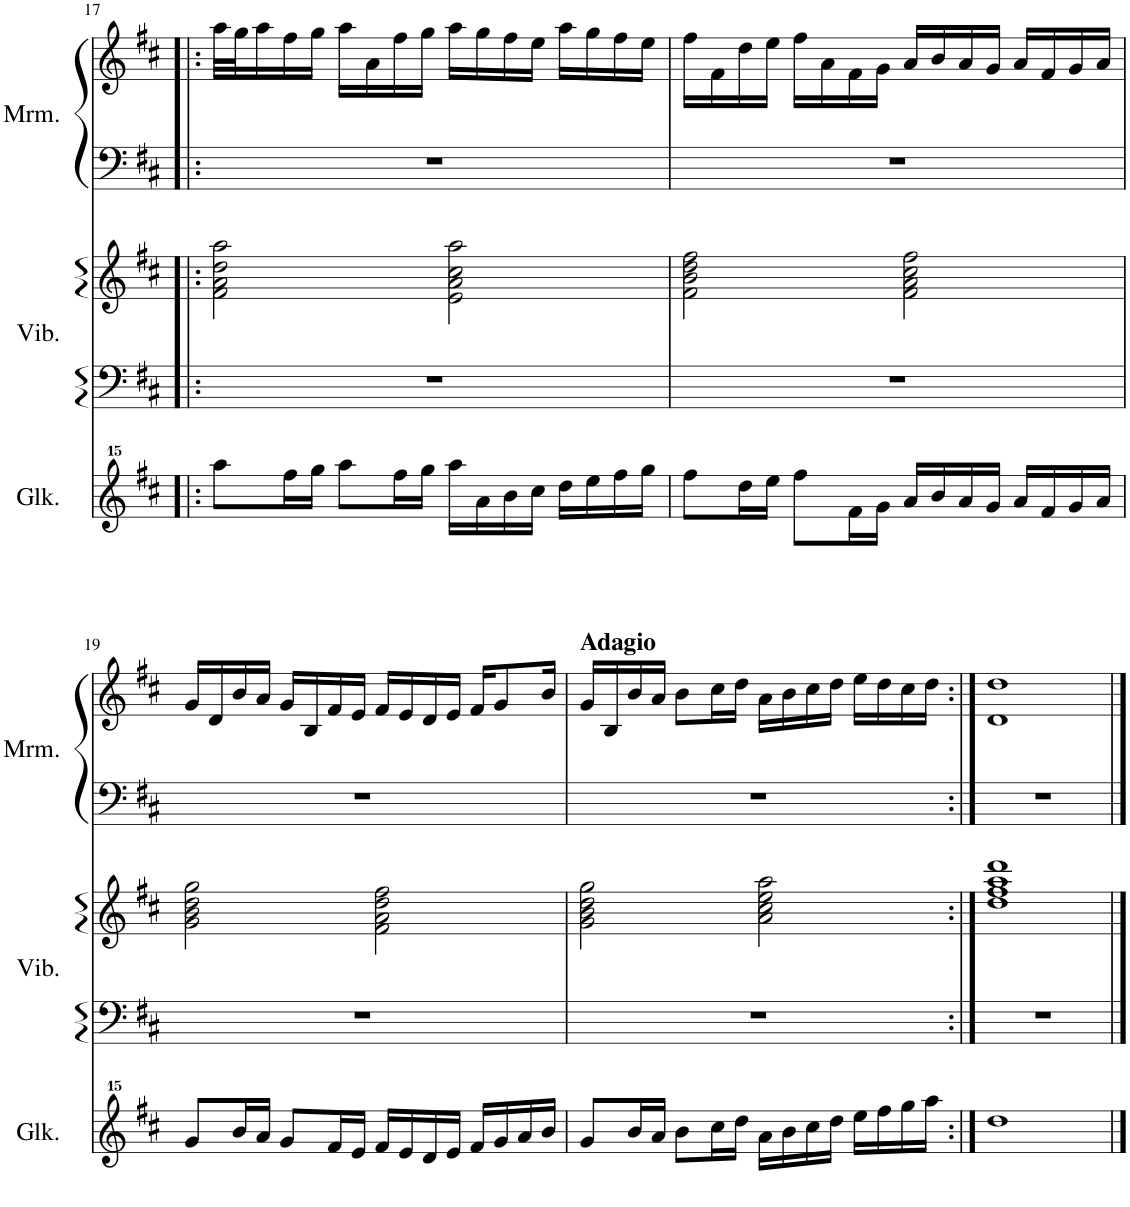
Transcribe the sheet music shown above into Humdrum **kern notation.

**kern	**kern	**kern	**kern	**kern
*part3	*part2	*part2	*part1	*part1
*staff5	*staff4	*staff3	*staff2	*staff1
*I"Glockenspiel	*I"Vibraphone	*	*I"Marimba	*
*I'Glk.	*I'Vib.	*	*I'Mrm.	*
!!LO:PB:g=z
*clefG^^2	*clefF4	*clefG2	*clefF4	*clefG2
*k[f#c#]	*k[f#c#]	*k[f#c#]	*k[f#c#]	*k[f#c#]
*M4/4	*M4/4	*M4/4	*M4/4	*M4/4
=17!|:	=17!|:	=17!|:	=17!|:	=17!|:
8aaaa\L	1r	2f#\ 2a\ 2dd\ 2aa\	1r	32aa\LLL
.	.	.	.	32gg\J
.	.	.	.	16aa\
16ffff#\L	.	.	.	16ff#\
16gggg\JJ	.	.	.	16gg\JJ
8aaaa\L	.	.	.	16aa\LL
.	.	.	.	16a\
16ffff#\L	.	.	.	16ff#\
16gggg\JJ	.	.	.	16gg\JJ
16aaaa\LL	.	2e\ 2a\ 2cc#\ 2aa\	.	16aa\LL
16aaa\	.	.	.	16gg\
16bbb\	.	.	.	16ff#\
16cccc#\JJ	.	.	.	16ee\JJ
16dddd\LL	.	.	.	16aa\LL
16eeee\	.	.	.	16gg\
16ffff#\	.	.	.	16ff#\
16gggg\JJ	.	.	.	16ee\JJ
=18	=18	=18	=18	=18
8ffff#\L	1r	2f#\ 2b\ 2dd\ 2ff#\	1r	16ff#\LL
.	.	.	.	16f#\
16dddd\L	.	.	.	16dd\
16eeee\JJ	.	.	.	16ee\JJ
8ffff#\L	.	.	.	16ff#\LL
.	.	.	.	16a\
16fff#\L	.	.	.	16f#\
16ggg\JJ	.	.	.	16g\JJ
16aaa/LL	.	2f#\ 2a\ 2cc#\ 2ff#\	.	16a/LL
16bbb/	.	.	.	16b/
16aaa/	.	.	.	16a/
16ggg/JJ	.	.	.	16g/JJ
16aaa/LL	.	.	.	16a/LL
16fff#/	.	.	.	16f#/
16ggg/	.	.	.	16g/
16aaa/JJ	.	.	.	16a/JJ
!!LO:LB:g=z
=19	=19	=19	=19	=19
*	*	*	*	*^
8ggg/L	1r	2g\ 2b\ 2dd\ 2gg\	1r	16g/LL	2..ryy
.	.	.	.	16d/	.
16bbb/L	.	.	.	16b/	.
16aaa/JJ	.	.	.	16a/JJ	.
8ggg/L	.	.	.	16g/LL	.
.	.	.	.	16B/	.
16fff#/L	.	.	.	16f#/	.
16eee/JJ	.	.	.	16e/JJ	.
16fff#/LL	.	2f#\ 2a\ 2dd\ 2ff#\	.	16f#/LL	.
16eee/	.	.	.	16e/	.
16ddd/	.	.	.	16d/	.
16eee/JJ	.	.	.	16e/JJ	.
16fff#/LL	.	.	.	16f#/KL	.
16ggg/	.	.	.	8g/	.
16aaa/	.	.	.	.	8ryy
16bbb/JJ	.	.	.	16b/Jk	.
=20	=20	=20	=20	=20	=20
!	!	!	!	!LO:TX:a:B:t=Adagio	!
*	*	*	*	*v	*v
8ggg/L	1r	2g\ 2b\ 2dd\ 2gg\	1r	16g/LL
.	.	.	.	16B/
16bbb/L	.	.	.	16b/
16aaa/JJ	.	.	.	16a/JJ
8bbb\L	.	.	.	8b\L
16cccc#\L	.	.	.	16cc#\L
16dddd\JJ	.	.	.	16dd\JJ
16aaa\LL	.	2a\ 2cc#\ 2ee\ 2aa\	.	16a\LL
16bbb\	.	.	.	16b\
16cccc#\	.	.	.	16cc#\
16dddd\JJ	.	.	.	16dd\JJ
16eeee\LL	.	.	.	16ee\LL
16ffff#\	.	.	.	16dd\
16gggg\	.	.	.	16cc#\
16aaaa\JJ	.	.	.	16dd\JJ
=21:|!	=21:|!	=21:|!	=21:|!	=21:|!
1dddd	1r	1dd 1ff# 1aa 1ddd	1r	1d 1dd
==	==	==	==	==
*-	*-	*-	*-	*-
